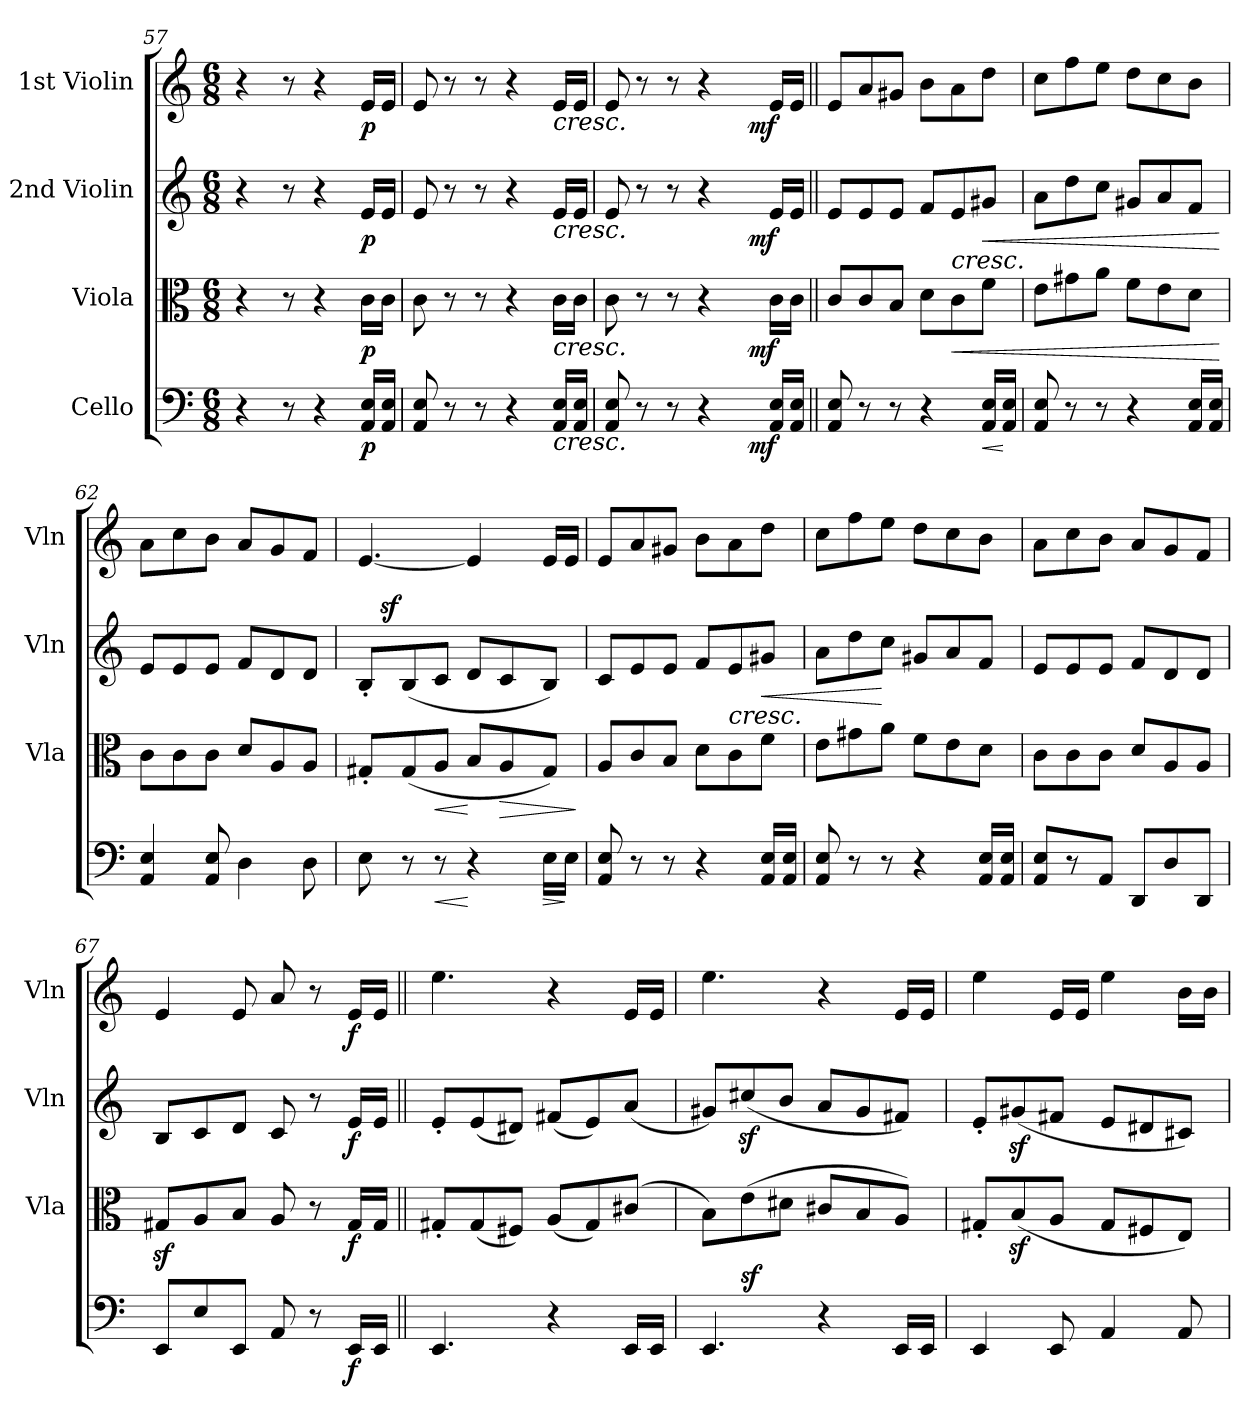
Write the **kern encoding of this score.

**kern	**dynam	**kern	**dynam	**kern	**dynam	**kern	**dynam
*part4	*part4	*part3	*part3	*part2	*part2	*part1	*part1
*staff4	*staff4	*staff3	*staff3	*staff2	*staff2	*staff1	*staff1
*I"Cello	*	*I"Viola	*	*I"2nd Violin	*	*I"1st Violin	*
*	*	*I'Vla	*	*I'Vln	*	*I'Vln	*
*clefF4	*	*clefC3	*	*clefG2	*	*clefG2	*
*k[]	*	*k[]	*	*k[]	*	*k[]	*
*C:	*	*C:	*	*C:	*	*C:	*
*M6/8	*	*M6/8	*	*M6/8	*	*M6/8	*
=57	=57	=57	=57	=57	=57	=57	=57
4r	.	4r	.	4r	.	4r	.
8r	.	8r	.	8r	.	8r	.
4r	.	4r	.	4r	.	4r	.
!	!LO:DY:b	!	!LO:DY:b	!	!LO:DY:b	!	!LO:DY:b
16AA/ 16E/LL	p	16c\LL	p	16e/LL	p	16e/LL	p
16AA/ 16E/JJ	.	16c\JJ	.	16e/JJ	.	16e/JJ	.
=58	=58	=58	=58	=58	=58	=58	=58
8AA/ 8E/	.	8c\	.	8e/	.	8e/	.
8r	.	8r	.	8r	.	8r	.
8r	.	8r	.	8r	.	8r	.
4r	.	4r	.	4r	.	4r	.
!	!	!	!	!	!	!LO:TX:b:i:t=cresc.	!
!	!	!	!	!LO:TX:b:i:t=cresc.	!	!	!
!	!	!LO:TX:b:i:t=cresc.	!	!	!	!	!
!LO:TX:b:i:t=cresc.	!	!	!	!	!	!	!
16AA/ 16E/LL	.	16c\LL	.	16e/LL	.	16e/LL	.
16AA/ 16E/JJ	.	16c\JJ	.	16e/JJ	.	16e/JJ	.
=59	=59	=59	=59	=59	=59	=59	=59
*^	*	*^	*	*^	*	*^	*
8AA/ 8E/	2ryy	.	8c\	2ryy	.	8e/	2ryy	.	8e/	2ryy	.
8r	.	.	8r	.	.	8r	.	.	8r	.	.
8r	.	.	8r	.	.	8r	.	.	8r	.	.
4r	.	.	4r	.	.	4r	.	.	4r	.	.
.	16ryy	.	.	16ryy	.	.	16ryy	.	.	16ryy	.
!	!	!LO:DY:b	!	!	!LO:DY:b	!	!	!LO:DY:b	!	!	!LO:DY:b
.	8.ryy	mf	.	8.ryy	mf	.	8.ryy	mf	.	8.ryy	mf
16AA/ 16E/LL	.	.	16c\LL	.	.	16e/LL	.	.	16e/LL	.	.
16AA/ 16E/JJ	.	.	16c\JJ	.	.	16e/JJ	.	.	16e/JJ	.	.
*v	*v	*	*	*	*	*v	*v	*	*v	*v	*
*	*	*v	*v	*	*	*	*	*
=60||	=60||	=60||	=60||	=60||	=60||	=60||	=60||
8AA/ 8E/	.	8c/L	.	8e/L	.	8e/L	.
8r	.	8c/	.	8e/	.	8a/	.
8r	.	8B/J	.	8e/J	.	8g#X/J	.
4r	.	8d\L	.	8f/L	.	8b\L	.
!	!	!	!LO:HP:b	!	!LO:HP:b	!	!
.	.	8c\	<	8e/	<	8a\	.
!	!LO:HP:b	!	!	!	!LO:HP:b	!	!
16AA/ 16E/LL	<	8f\J	.	8g#X/J	<	8dd\J	.
16AA/ 16E/JJ	[	.	.	.	.	.	.
=61	=61	=61	=61	=61	=61	=61	=61
8AA/ 8E/	.	8e\L	.	8a\L	.	8cc\L	.
8r	.	8g#X\	.	8dd\	.	8ff\	.
8r	.	8a\J	.	8cc\J	.	8ee\J	.
4r	.	8f\L	.	8g#X/L	.	8dd\L	.
.	.	8e\	.	8a/	.	8cc\	.
16AA/ 16E/LL	.	8d\J	.	8f/J	.	8b\J	.
16AA/ 16E/JJ	.	.	.	.	.	.	.
.	.	.	[	.	[ [	.	.
=62	=62	=62	=62	=62	=62	=62	=62
4AA/ 4E/	.	8c\L	.	8e/L	.	8a\L	.
.	.	8c\	.	8e/	.	8cc\	.
8AA/ 8E/	.	8c\J	.	8e/J	.	8b\J	.
4D\	.	8d/L	.	8f/L	.	8a/L	.
.	.	8A/	.	8d/	.	8g/	.
8D\	.	8A/J	.	8d/J	.	8f/J	.
=63	=63	=63	=63	=63	=63	=63	=63
*	*	*	*	*^	*	*	*
8E\	.	8G#X'</L	.	8B'</L	16ryy	.	[4.e/	.
!	!	!	!	!	!	!LO:DY:a	!	!
.	.	.	.	.	2ryy	sf	.	.
8r	.	(8G#/	.	(8B/	.	.	.	.
!	!LO:HP:b	!	!LO:HP:b	!	!	!	!	!
8r	<	8A/J	<	8c/J	.	.	.	.
4r	[	8B/L	[	8d/L	.	.	4e/]	.
!	!	!	!LO:HP:b	!	!	!	!	!
.	.	8A/	>	8c/	.	.	.	.
.	.	.	.	.	8.ryy	.	.	.
!	!LO:HP:b	!	!	!	!	!	!	!
16E\LL	>	8G#/J)	.	8B/J)	.	.	16e/LL	.
16E\JJ	]	.	.	.	.	.	16e/JJ	.
.	.	.	]	.	.	.	.	.
*	*	*	*	*v	*v	*	*	*
=64	=64	=64	=64	=64	=64	=64	=64
8AA/ 8E/	.	8A/L	.	8c/L	.	8e/L	.
8r	.	8c/	.	8e/	.	8a/	.
8r	.	8B/J	.	8e/J	.	8g#X/J	.
4r	.	8d\L	.	8f/L	.	8b\L	.
!	!	!	!	!	!LO:HP:b	!	!
.	.	8c\	.	8e/	<	8a\	.
!	!	!	!	!	!LO:HP:b	!	!
16AA/ 16E/LL	.	8f\J	.	8g#X/J	<	8dd\J	.
16AA/ 16E/JJ	.	.	.	.	.	.	.
!!LO:LB:g=z
=65	=65	=65	=65	=65	=65	=65	=65
8AA/ 8E/	.	8e\L	.	8a\L	.	8cc\L	.
8r	.	8g#X\	.	8dd\	.	8ff\	.
8r	.	8a\J	.	8cc\J	[	8ee\J	.
4r	.	8f\L	.	8g#X/L	[	8dd\L	.
.	.	8e\	.	8a/	.	8cc\	.
16AA/ 16E/LL	.	8d\J	.	8f/J	.	8b\J	.
16AA/ 16E/JJ	.	.	.	.	.	.	.
=66	=66	=66	=66	=66	=66	=66	=66
8AA/ 8E/L	.	8c\L	.	8e/L	.	8a\L	.
8r	.	8c\	.	8e/	.	8cc\	.
8AA/J	.	8c\J	.	8e/J	.	8b\J	.
8DD/L	.	8d/L	.	8f/L	.	8a/L	.
8D/	.	8A/	.	8d/	.	8g/	.
8DD/J	.	8A/J	.	8d/J	.	8f/J	.
=67	=67	=67	=67	=67	=67	=67	=67
8EE/L	.	8G#Xz</L	.	8B/L	.	4e/	.
8E/	.	8A/	.	8c/	.	.	.
8EE/J	.	8B/J	.	8d/J	.	8e/	.
8AA/	.	8A/	.	8c/	.	8a/	.
8r	.	8r	.	8r	.	8r	.
!	!LO:DY:b	!	!LO:DY:b	!	!LO:DY:b	!	!LO:DY:b
16EE/LL	f	16G#/LL	f	16e/LL	f	16e/LL	f
16EE/JJ	.	16G#/JJ	.	16e/JJ	.	16e/JJ	.
=68||	=68||	=68||	=68||	=68||	=68||	=68||	=68||
4.EE/	.	8G#X'</L	.	8e'</L	.	4.ee\	.
.	.	(8G#/	.	(8e/	.	.	.
.	.	8F#X/J)	.	8d#X/J)	.	.	.
4r	.	(8A/L	.	(8f#X/L	.	4r	.
.	.	8G#/)	.	8e/)	.	.	.
16EE/LL	.	(8c#X/J	.	(8a/J	.	16e/LL	.
16EE/JJ	.	.	.	.	.	16e/JJ	.
=69	=69	=69	=69	=69	=69	=69	=69
*^	*	*	*	*	*	*	*
4.EE/	8ryy	.	8B\L)	.	8g#X/L)	.	4.ee\	.
!	!	!LO:DY:a	!	!	!	!	!	!
.	2ryy	sf	(8e\	.	(8cc#Xz</	.	.	.
.	.	.	8d#X\J	.	8b/J	.	.	.
4r	.	.	8c#X/L	.	8a/L	.	4r	.
.	.	.	8B/	.	8g#/	.	.	.
16EE/LL	8ryy	.	8A/J)	.	8f#X/J)	.	16e/LL	.
16EE/JJ	.	.	.	.	.	.	16e/JJ	.
*v	*v	*	*	*	*	*	*	*
=70	=70	=70	=70	=70	=70	=70	=70
4EE/	.	8G#X'</L	.	8e'</L	.	4ee\	.
.	.	(8Bz</	.	(8g#Xz</	.	.	.
8EE/	.	8A/J	.	8f#X/J	.	16e/LL	.
.	.	.	.	.	.	16e/JJ	.
4AA/	.	8G#/L	.	8e/L	.	4ee\	.
.	.	8F#X/	.	8d#X/	.	.	.
8AA/	.	8E/J)	.	8c#X/J)	.	16b\LL	.
.	.	.	.	.	.	16b\JJ	.
=	=	=	=	=	=	=	=
*-	*-	*-	*-	*-	*-	*-	*-
